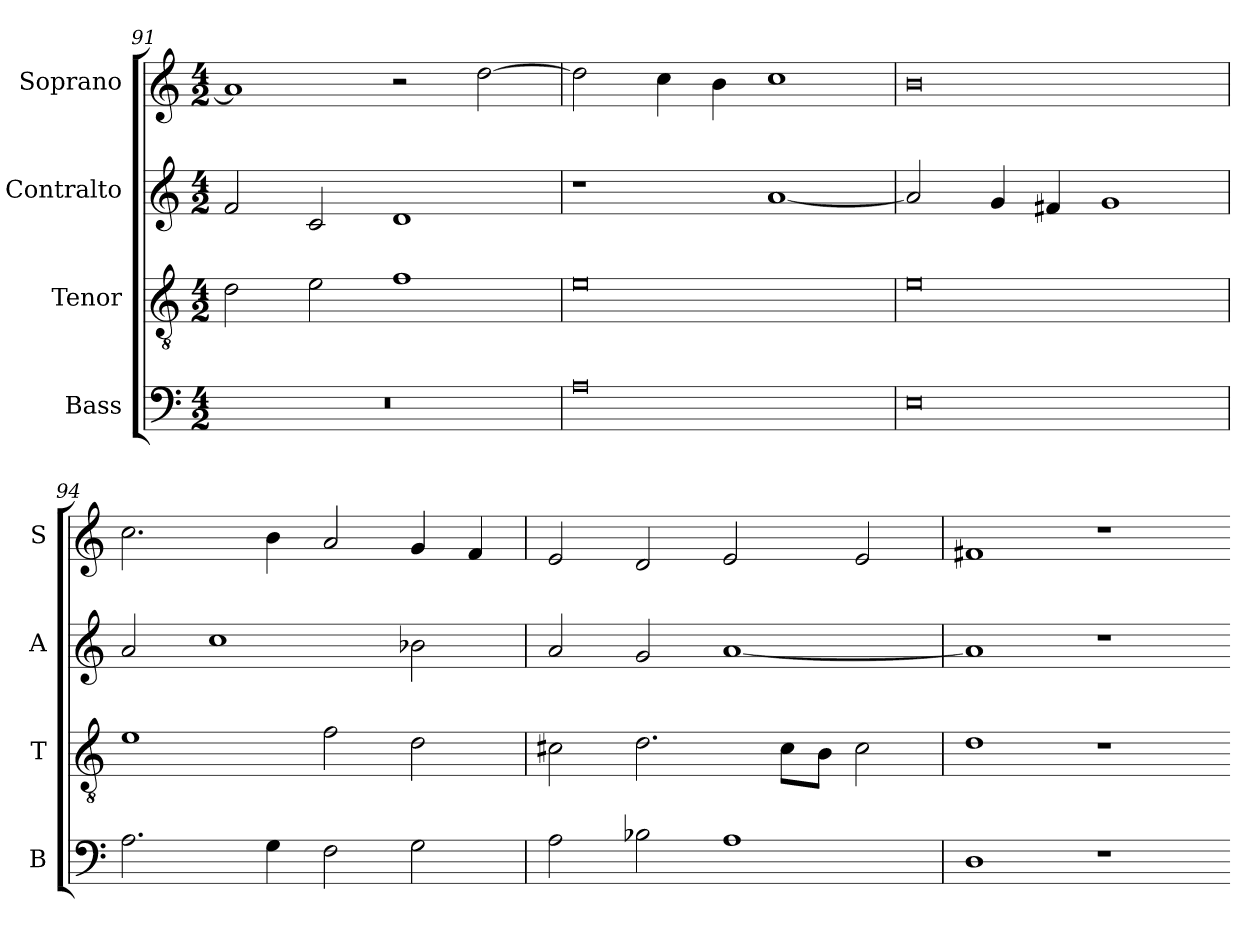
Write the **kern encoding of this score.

**kern	**kern	**kern	**kern
*part4	*part3	*part2	*part1
*staff4	*staff3	*staff2	*staff1
*I"Bass	*I"Tenor	*I"Contralto	*I"Soprano
*I'B	*I'T	*I'A	*I'S
*clefF4	*clefGv2	*clefG2	*clefG2
*k[]	*k[]	*k[]	*k[]
*G:mix	*G:mix	*G:mix	*G:mix
*M4/2	*M4/2	*M4/2	*M4/2
=91	=91	=91	=91
0r	2d	2f	1a]
.	2e	2c	.
.	1f	1d	2r
.	.	.	[2dd
=92	=92	=92	=92
0A	0e	1r	2dd]
.	.	.	4cc
.	.	.	4b
.	.	[1a	1cc
=93	=93	=93	=93
0E	0e	2a]	0b
.	.	4g	.
.	.	4f#X	.
.	.	1g	.
=94	=94	=94	=94
2.A	1e	2a	2.cc
.	.	1cc	.
4G	.	.	4b
2F	2f	.	2a
2G	2d	2b-X	4g
.	.	.	4f
=95	=95	=95	=95
2A	2c#X	2a	2e
2B-X	2.d	2g	2d
1A	.	[1a	2e
.	8c#\L	.	.
.	8B\J	.	.
.	2c#	.	2e
=96	=96	=96	=96
1D	1d	1a]	1f#X
1r	1r	1r	1r
=-	=-	=-	=-
*-	*-	*-	*-
